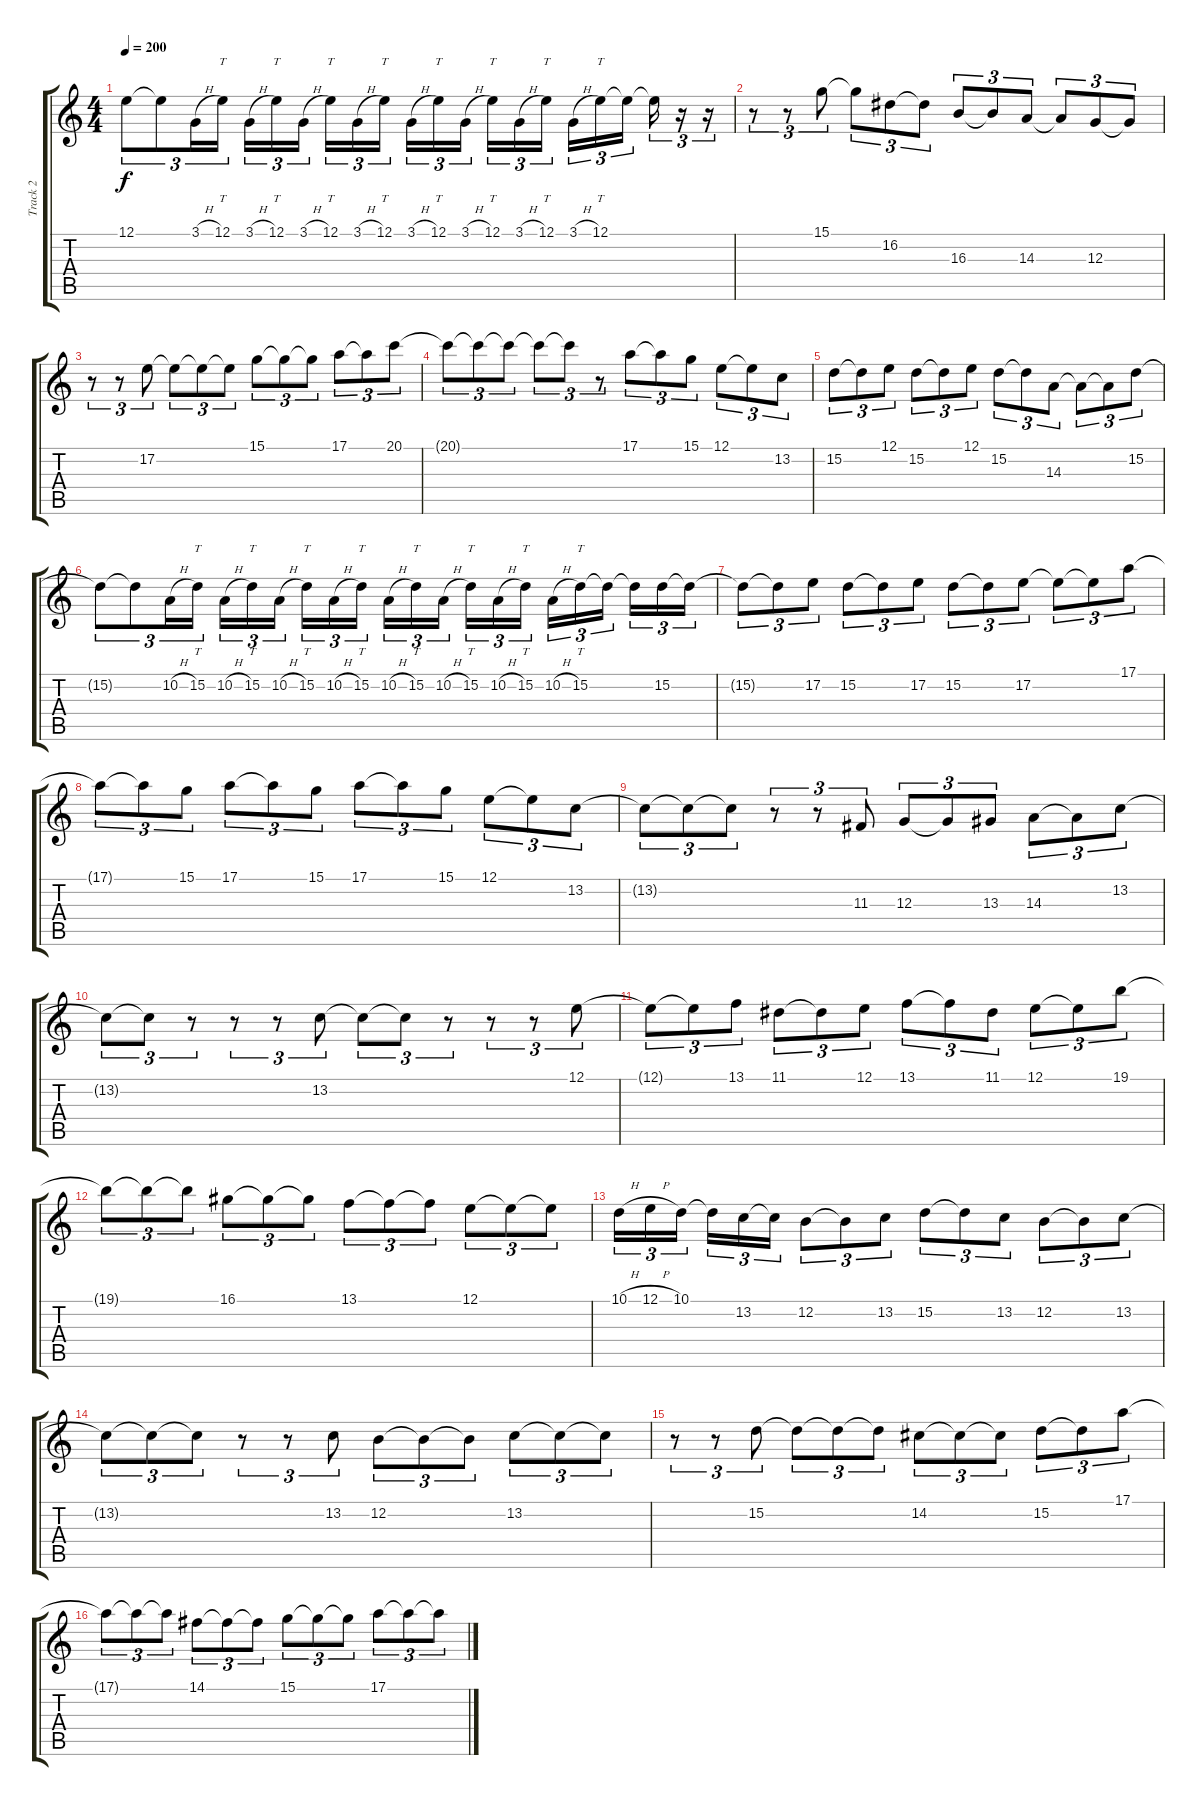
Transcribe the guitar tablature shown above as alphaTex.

\track ("Track 2" "Track 2") {instrument lead5charang}
\staff {score tabs}
\tuning (E4 B3 G3 D3 A2 E2) {hide}
\ts (4 4)
\tempo 200
\clef g2
\ks c
12.1{t}.8{tu (3 2) dy f} 12.1{t}.8{tu (3 2)} 3.1{h}.16{tu (3 2)} 12.1.16{tt tu (3 2)} 3.1{h}.16{tu (3 2)} 12.1.16{tt tu (3 2)} 3.1{h}.16{tu (3 2) beam splitsecondary} 12.1.16{tt tu (3 2)} 3.1{h}.16{tu (3 2)} 12.1.16{tt tu (3 2)} 3.1{h}.16{tu (3 2)} 12.1.16{tt tu (3 2)} 3.1{h}.16{tu (3 2) beam splitsecondary} 12.1.16{tt tu (3 2)} 3.1{h}.16{tu (3 2)} 12.1.16{tt tu (3 2)} 3.1{h}.16{tu (3 2)} 12.1.16{tt tu (3 2)} 12.1{t}.16{tu (3 2) beam splitsecondary} 12.1{t}.16{tu (3 2)} r.16{tu (3 2)} r.16{tu (3 2)} |
r.8{tu (3 2)} r.8{tu (3 2)} 15.1.8{tu (3 2)} 15.1{t}.8{tu (3 2)} 16.2.8{tu (3 2)} 16.2{t}.8{tu (3 2)} 16.3.8{tu (3 2)} 16.3{t}.8{tu (3 2)} 14.3.8{tu (3 2)} 14.3{t}.8{tu (3 2)} 12.3.8{tu (3 2)} 12.3{t}.8{tu (3 2)} |
r.8{tu (3 2)} r.8{tu (3 2)} 17.2.8{tu (3 2)} 17.2{t}.8{tu (3 2)} 17.2{t}.8{tu (3 2)} 17.2{t}.8{tu (3 2)} 15.1.8{tu (3 2)} 15.1{t}.8{tu (3 2)} 15.1{t}.8{tu (3 2)} 17.1.8{tu (3 2)} 17.1{t}.8{tu (3 2)} 20.1.8{tu (3 2)} |
20.1{t}.8{tu (3 2)} 20.1{t}.8{tu (3 2)} 20.1{t}.8{tu (3 2)} 20.1{t}.8{tu (3 2)} 20.1{t}.8{tu (3 2)} r.8{tu (3 2)} 17.1.8{tu (3 2)} 17.1{t}.8{tu (3 2)} 15.1.8{tu (3 2)} 12.1.8{tu (3 2)} 12.1{t}.8{tu (3 2)} 13.2.8{tu (3 2)} |
15.2.8{tu (3 2)} 15.2{t}.8{tu (3 2)} 12.1.8{tu (3 2)} 15.2.8{tu (3 2)} 15.2{t}.8{tu (3 2)} 12.1.8{tu (3 2)} 15.2.8{tu (3 2)} 15.2{t}.8{tu (3 2)} 14.3.8{tu (3 2)} 14.3{t}.8{tu (3 2)} 14.3{t}.8{tu (3 2)} 15.2.8{tu (3 2)} |
15.2{t}.8{tu (3 2)} 15.2{t}.8{tu (3 2)} 10.2{h}.16{tu (3 2)} 15.2.16{tt tu (3 2)} 10.2{h}.16{tu (3 2)} 15.2.16{tt tu (3 2)} 10.2{h}.16{tu (3 2) beam splitsecondary} 15.2.16{tt tu (3 2)} 10.2{h}.16{tu (3 2)} 15.2.16{tt tu (3 2)} 10.2{h}.16{tu (3 2)} 15.2.16{tt tu (3 2)} 10.2{h}.16{tu (3 2) beam splitsecondary} 15.2.16{tt tu (3 2)} 10.2{h}.16{tu (3 2)} 15.2.16{tt tu (3 2)} 10.2{h}.16{tu (3 2)} 15.2.16{tt tu (3 2)} 15.2{t}.16{tu (3 2) beam splitsecondary} 15.2{t}.16{tu (3 2)} 15.2.16{tu (3 2)} 15.2{t}.16{tu (3 2)} |
15.2{t}.8{tu (3 2)} 15.2{t}.8{tu (3 2)} 17.2.8{tu (3 2)} 15.2.8{tu (3 2)} 15.2{t}.8{tu (3 2)} 17.2.8{tu (3 2)} 15.2.8{tu (3 2)} 15.2{t}.8{tu (3 2)} 17.2.8{tu (3 2)} 17.2{t}.8{tu (3 2)} 17.2{t}.8{tu (3 2)} 17.1.8{tu (3 2)} |
17.1{t}.8{tu (3 2)} 17.1{t}.8{tu (3 2)} 15.1.8{tu (3 2)} 17.1.8{tu (3 2)} 17.1{t}.8{tu (3 2)} 15.1.8{tu (3 2)} 17.1.8{tu (3 2)} 17.1{t}.8{tu (3 2)} 15.1.8{tu (3 2)} 12.1.8{tu (3 2)} 12.1{t}.8{tu (3 2)} 13.2.8{tu (3 2)} |
13.2{t}.8{tu (3 2)} 13.2{t}.8{tu (3 2)} 13.2{t}.8{tu (3 2)} r.8{tu (3 2)} r.8{tu (3 2)} 11.3.8{tu (3 2)} 12.3.8{tu (3 2)} 12.3{t}.8{tu (3 2)} 13.3.8{tu (3 2)} 14.3.8{tu (3 2)} 14.3{t}.8{tu (3 2)} 13.2.8{tu (3 2)} |
13.2{t}.8{tu (3 2)} 13.2{t}.8{tu (3 2)} r.8{tu (3 2)} r.8{tu (3 2)} r.8{tu (3 2)} 13.2.8{tu (3 2)} 13.2{t}.8{tu (3 2)} 13.2{t}.8{tu (3 2)} r.8{tu (3 2)} r.8{tu (3 2)} r.8{tu (3 2)} 12.1.8{tu (3 2)} |
12.1{t}.8{tu (3 2)} 12.1{t}.8{tu (3 2)} 13.1.8{tu (3 2)} 11.1.8{tu (3 2)} 11.1{t}.8{tu (3 2)} 12.1.8{tu (3 2)} 13.1.8{tu (3 2)} 13.1{t}.8{tu (3 2)} 11.1.8{tu (3 2)} 12.1.8{tu (3 2)} 12.1{t}.8{tu (3 2)} 19.1.8{tu (3 2)} |
19.1{t}.8{tu (3 2)} 19.1{t}.8{tu (3 2)} 19.1{t}.8{tu (3 2)} 16.1.8{tu (3 2)} 16.1{t}.8{tu (3 2)} 16.1{t}.8{tu (3 2)} 13.1.8{tu (3 2)} 13.1{t}.8{tu (3 2)} 13.1{t}.8{tu (3 2)} 12.1.8{tu (3 2)} 12.1{t}.8{tu (3 2)} 12.1{t}.8{tu (3 2)} |
10.1{h}.16{tu (3 2)} 12.1{h}.16{tu (3 2)} 10.1.16{tu (3 2) beam splitsecondary} 10.1{t}.16{tu (3 2)} 13.2.16{tu (3 2)} 13.2{t}.16{tu (3 2)} 12.2.8{tu (3 2)} 12.2{t}.8{tu (3 2)} 13.2.8{tu (3 2)} 15.2.8{tu (3 2)} 15.2{t}.8{tu (3 2)} 13.2.8{tu (3 2)} 12.2.8{tu (3 2)} 12.2{t}.8{tu (3 2)} 13.2.8{tu (3 2)} |
13.2{t}.8{tu (3 2)} 13.2{t}.8{tu (3 2)} 13.2{t}.8{tu (3 2)} r.8{tu (3 2)} r.8{tu (3 2)} 13.2.8{tu (3 2)} 12.2.8{tu (3 2)} 12.2{t}.8{tu (3 2)} 12.2{t}.8{tu (3 2)} 13.2.8{tu (3 2)} 13.2{t}.8{tu (3 2)} 13.2{t}.8{tu (3 2)} |
r.8{tu (3 2)} r.8{tu (3 2)} 15.2.8{tu (3 2)} 15.2{t}.8{tu (3 2)} 15.2{t}.8{tu (3 2)} 15.2{t}.8{tu (3 2)} 14.2.8{tu (3 2)} 14.2{t}.8{tu (3 2)} 14.2{t}.8{tu (3 2)} 15.2.8{tu (3 2)} 15.2{t}.8{tu (3 2)} 17.1.8{tu (3 2)} |
17.1{t}.8{tu (3 2)} 17.1{t}.8{tu (3 2)} 17.1{t}.8{tu (3 2)} 14.1.8{tu (3 2)} 14.1{t}.8{tu (3 2)} 14.1{t}.8{tu (3 2)} 15.1.8{tu (3 2)} 15.1{t}.8{tu (3 2)} 15.1{t}.8{tu (3 2)} 17.1.8{tu (3 2)} 17.1{t}.8{tu (3 2)} 17.1{t}.8{tu (3 2)}
